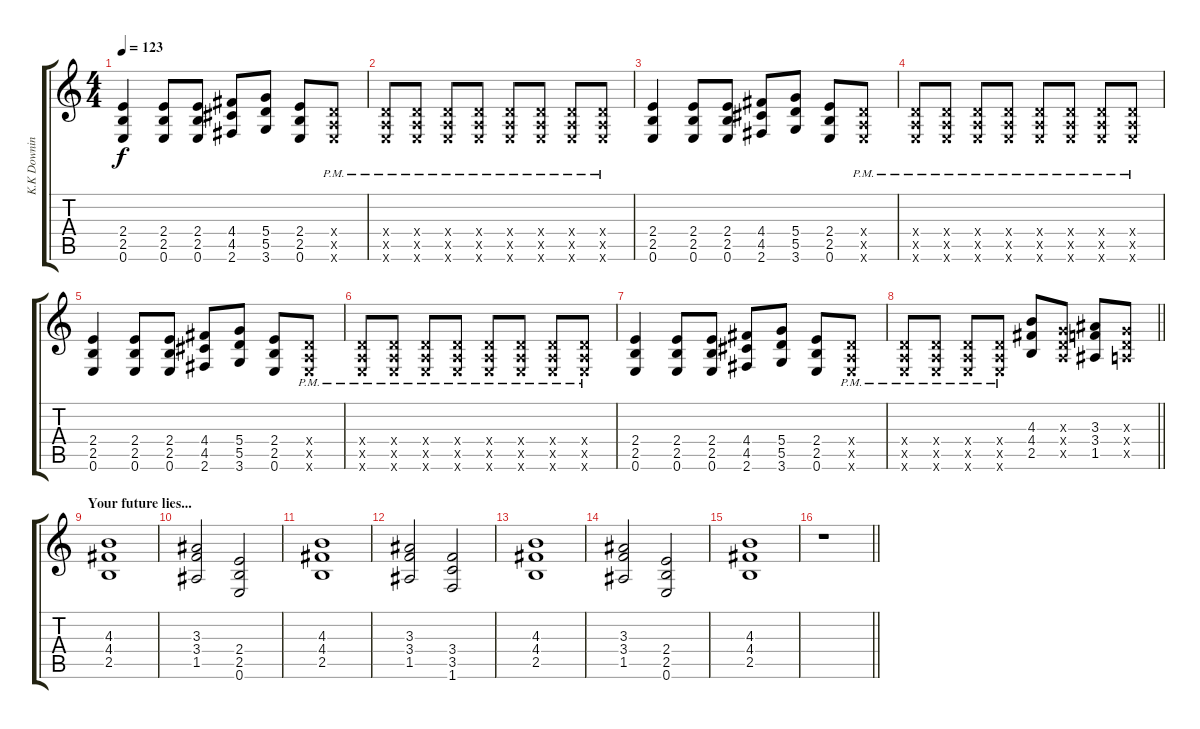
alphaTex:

\track ("K.K Downing" "K.K Downin") {instrument overdrivenguitar}
\staff {score tabs}
\tuning (E4 B3 G3 D3 A2 E2) {hide}
\ts (4 4)
\tempo 123
\clef g2
\ks c
(2.4 2.5 0.6).4{dy f} (2.4 2.5 0.6).8 (2.4 2.5 0.6).8 (4.4 4.5 2.6).8 (5.4 5.5 3.6).8 (2.4 2.5 0.6).8 (0.4{x} 0.5{x} 0.6{pm x}).8 |
(0.4{x} 0.5{x} 0.6{pm x}).8 (0.4{x} 0.5{x} 0.6{pm x}).8 (0.4{x} 0.5{x} 0.6{pm x}).8 (0.4{x} 0.5{x} 0.6{pm x}).8 (0.4{x} 0.5{x} 0.6{pm x}).8 (0.4{x} 0.5{x} 0.6{pm x}).8 (0.4{x} 0.5{x} 0.6{pm x}).8 (0.4{x} 0.5{x} 0.6{pm x}).8 |
(2.4 2.5 0.6).4 (2.4 2.5 0.6).8 (2.4 2.5 0.6).8 (4.4 4.5 2.6).8 (5.4 5.5 3.6).8 (2.4 2.5 0.6).8 (0.4{x} 0.5{x} 0.6{pm x}).8 |
(0.4{x} 0.5{x} 0.6{pm x}).8 (0.4{x} 0.5{x} 0.6{pm x}).8 (0.4{x} 0.5{x} 0.6{pm x}).8 (0.4{x} 0.5{x} 0.6{pm x}).8 (0.4{x} 0.5{x} 0.6{pm x}).8 (0.4{x} 0.5{x} 0.6{pm x}).8 (0.4{x} 0.5{x} 0.6{pm x}).8 (0.4{x} 0.5{x} 0.6{pm x}).8 |
(2.4 2.5 0.6).4 (2.4 2.5 0.6).8 (2.4 2.5 0.6).8 (4.4 4.5 2.6).8 (5.4 5.5 3.6).8 (2.4 2.5 0.6).8 (0.4{x} 0.5{x} 0.6{pm x}).8 |
(0.4{x} 0.5{x} 0.6{pm x}).8 (0.4{x} 0.5{x} 0.6{pm x}).8 (0.4{x} 0.5{x} 0.6{pm x}).8 (0.4{x} 0.5{x} 0.6{pm x}).8 (0.4{x} 0.5{x} 0.6{pm x}).8 (0.4{x} 0.5{x} 0.6{pm x}).8 (0.4{x} 0.5{x} 0.6{pm x}).8 (0.4{x} 0.5{x} 0.6{pm x}).8 |
(2.4 2.5 0.6).4 (2.4 2.5 0.6).8 (2.4 2.5 0.6).8 (4.4 4.5 2.6).8 (5.4 5.5 3.6).8 (2.4 2.5 0.6).8 (0.4{x} 0.5{x} 0.6{pm x}).8 |
\barLineRight lightlight
(0.4{x} 0.5{x} 0.6{pm x}).8 (0.4{x} 0.5{x} 0.6{pm x}).8 (0.4{x} 0.5{x} 0.6{pm x}).8 (0.4{x} 0.5{x} 0.6{pm x}).8 (4.3 4.4 2.5).8 (0.3{x} 0.4{x} 0.5{x}).8 (3.3 3.4 1.5).8 (0.3{x} 0.4{x} 0.5{x}).8 |
\section ("" "Your future lies...")
(4.3 4.4 2.5).1 |
(3.3 3.4 1.5).2 (2.4 2.5 0.6).2 |
(4.3 4.4 2.5).1 |
(3.3 3.4 1.5).2 (3.4 3.5 1.6).2 |
(4.3 4.4 2.5).1 |
(3.3 3.4 1.5).2 (2.4 2.5 0.6).2 |
(4.3 4.4 2.5).1 |
\barLineRight lightlight
r.1
